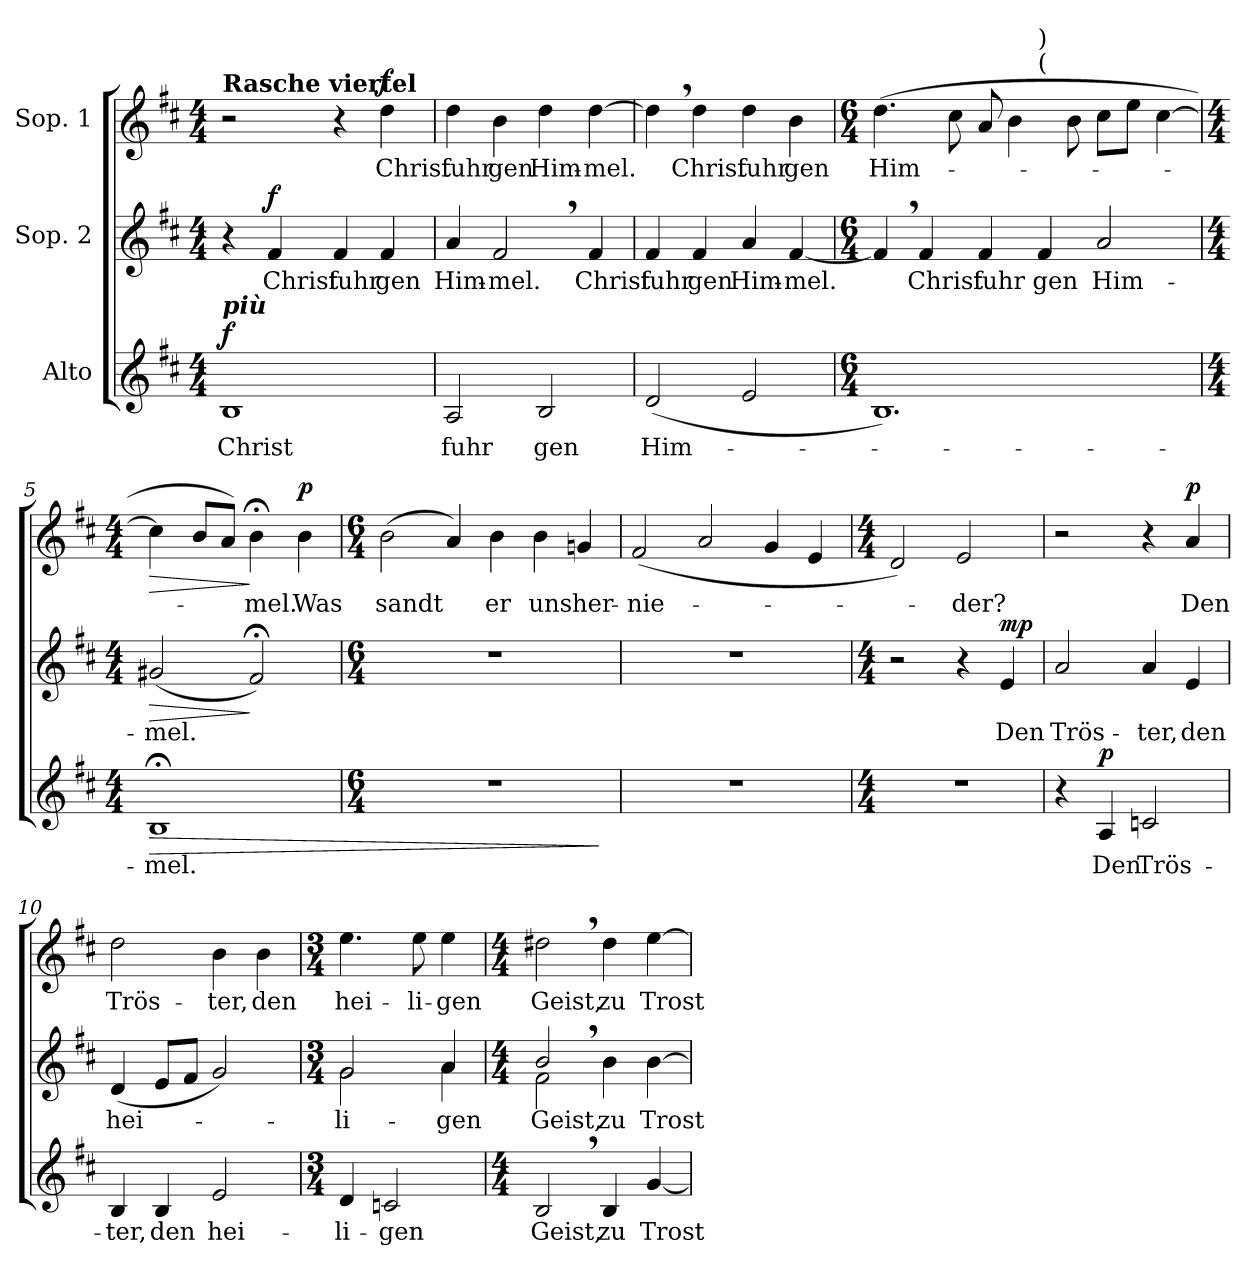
**kern	**text	**dynam	**kern	**text	**dynam	**kern	**text	**dynam
*part3	*part3	*part3	*part2	*part2	*part2	*part1	*part1	*part1
*staff3	*staff3	*staff3	*staff2	*staff2	*staff2	*staff1	*staff1	*staff1
*I"Alto	*	*	*I"Sop. 2	*	*	*I"Sop. 1	*	*
*clefG2	*	*	*clefG2	*	*	*clefG2	*	*
*k[f#c#]	*	*	*k[f#c#]	*	*	*k[f#c#]	*	*
*b:	*	*	*b:	*	*	*b:	*	*
*M4/4	*	*	*M4/4	*	*	*M4/4	*	*
=1	=1	=1	=1	=1	=1	=1	=1	=1
!	!	!	!	!	!	!LO:TX:a:B:t=Rasche viertel	!	!
!LO:TX:a:Bi:t=più	!	!	!	!	!	!	!	!
!	!LO:LY:b	!LO:DY:a	!	!	!	!	!	!
1B	Christ	f	4r	.	.	2r	.	.
!	!	!	!	!LO:LY:b	!LO:DY:a	!	!	!
.	.	.	4f#/	Christ	f	.	.	.
!	!	!	!	!LO:LY:b	!	!	!	!
.	.	.	4f#/	fuhr	.	4r	.	.
!	!	!	!	!LO:LY:b	!	!	!LO:LY:b	!LO:DY:a
.	.	.	4f#/	gen	.	4dd\	Christ	f
=2	=2	=2	=2	=2	=2	=2	=2	=2
!	!LO:LY:b	!	!	!LO:LY:b	!	!	!LO:LY:b	!
2A/	fuhr	.	4a/	Him-	.	4dd\	fuhr	.
!	!	!	!	!LO:LY:b	!	!	!LO:LY:b	!
.	.	.	2f#,>/	-mel.	.	4b\	gen	.
!	!LO:LY:b	!	!	!	!	!	!LO:LY:b	!
2B/	gen	.	.	.	.	4dd\	Him-	.
!	!	!	!	!LO:LY:b	!	!	!LO:LY:b	!
.	.	.	4f#/	Christ	.	[4dd\	-mel.	.
=3	=3	=3	=3	=3	=3	=3	=3	=3
!	!LO:LY:b	!	!	!LO:LY:b	!	!	!	!
(<2d/	Him-	.	4f#/	fuhr	.	4dd,>\]	.	.
!	!	!	!	!LO:LY:b	!	!	!LO:LY:b	!
.	.	.	4f#/	gen	.	4dd\	Christ	.
!	!	!	!	!LO:LY:b	!	!	!LO:LY:b	!
2e/	.	.	4a/	Him-	.	4dd\	fuhr	.
!	!	!	!	!LO:LY:b	!	!	!LO:LY:b	!
.	.	.	[4f#/	-mel.	.	4b\	gen	.
!!LO:LB:g=z
=4	=4	=4	=4	=4	=4	=4	=4	=4
*M6/4	*	*	*M6/4	*	*	*M6/4	*	*
!	!	!	!	!	!	!	!LO:LY:b	!
*	*	*	*	*	*	*^	*	*
1.B)	.	.	4f#,>/]	.	.	(>4.dd\	2.ryy	Him-	.
!	!	!	!	!LO:LY:b	!	!	!	!	!
.	.	.	4f#/	Christ	.	.	.	.	.
.	.	.	.	.	.	8cc#\	.	.	.
!	!	!	!	!LO:LY:b	!	!	!	!	!
.	.	.	4f#/	fuhr	.	8a/	.	.	.
.	.	.	.	.	.	4b\	.	.	.
!	!	!	!	!	!	!	!LO:TX:a:t=(	!	!
!	!	!	!	!	!	!	!LO:TX:a:t=)	!	!
!	!	!	!	!LO:LY:b	!	!	!	!	!
.	.	.	4f#/	gen	.	.	2.ryy	.	.
.	.	.	.	.	.	8b\	.	.	.
!	!	!	!	!LO:LY:b	!	!	!	!	!
.	.	.	2a/	Him-	.	8cc#\L	.	.	.
.	.	.	.	.	.	8ee\J	.	.	.
.	.	.	.	.	.	[4cc#\	.	.	.
*	*	*	*	*	*	*v	*v	*	*
=5	=5	=5	=5	=5	=5	=5	=5	=5
*M4/4	*	*	*M4/4	*	*	*M4/4	*	*
*	*	*	*	*	*	*^	*	*
!	!LO:LY:b	!LO:HP:b	!	!LO:LY:b	!LO:HP:b	!	!	!	!LO:HP:b
*	*	*	*	*	*	*v	*v	*	*
1B;<Z	-mel.	>	(<2g#X/	-mel.	>	4cc#\]	.	>
.	.	.	.	.	.	8b/L	.	.
.	.	.	.	.	.	8a/J)	.	.
!	!	!	!	!	!	!	!LO:LY:b	!
.	.	.	2f#;<Z/)	.	]	4b;<Z\	-mel.	]
!	!	!	!	!	!	!	!LO:LY:b	!LO:DY:a
.	.	.	.	.	.	4b\	Was	p
=6	=6	=6	=6	=6	=6	=6	=6	=6
*M6/4	*	*	*M6/4	*	*	*M6/4	*	*
!	!	!	!	!	!	!	!LO:LY:b	!
1.r	.	.	1.r	.	.	(>2b\	sandt	.
.	.	.	.	.	.	4a/)	.	.
!	!	!	!	!	!	!	!LO:LY:b	!
.	.	.	.	.	.	4b\	er	.
!	!	!	!	!	!	!	!LO:LY:b	!
.	.	.	.	.	.	4b\	uns	.
!	!	!	!	!	!	!	!LO:LY:b	!
.	.	.	.	.	.	4gn/	her-	.
.	.	]	.	.	.	.	.	.
!!LO:LB:g=z
=7	=7	=7	=7	=7	=7	=7	=7	=7
!	!	!	!	!	!	!	!LO:LY:b	!
1.r	.	.	1.r	.	.	(<2f#/	-nie-	.
.	.	.	.	.	.	2a/	.	.
.	.	.	.	.	.	4g/	.	.
.	.	.	.	.	.	4e/	.	.
=8	=8	=8	=8	=8	=8	=8	=8	=8
*M4/4	*	*	*M4/4	*	*	*M4/4	*	*
1r	.	.	2r	.	.	2d/)	.	.
!	!	!	!	!	!	!	!LO:LY:b	!
.	.	.	4r	.	.	2e/	-der?	.
!	!	!	!	!LO:LY:b	!LO:DY:a	!	!	!
.	.	.	4e/	Den	mp	.	.	.
=9	=9	=9	=9	=9	=9	=9	=9	=9
!	!	!	!	!LO:LY:b	!	!	!	!
4r	.	.	2a/	Trös-	.	2r	.	.
!	!LO:LY:b	!LO:DY:a	!	!	!	!	!	!
4A/	Den	p	.	.	.	.	.	.
!	!LO:LY:b	!	!	!LO:LY:b	!	!	!	!
2cn/	Trös-	.	4a/	-ter,	.	4r	.	.
!	!	!	!	!LO:LY:b	!	!	!LO:LY:b	!LO:DY:a
.	.	.	4e/	den	.	4a/	Den	p
=10	=10	=10	=10	=10	=10	=10	=10	=10
!	!LO:LY:b	!	!	!LO:LY:b	!	!	!LO:LY:b	!
4B/	-ter,	.	(<4d/	hei-	.	2dd\	Trös-	.
!	!LO:LY:b	!	!	!	!	!	!	!
4B/	den	.	8e/L	.	.	.	.	.
.	.	.	8f#/J	.	.	.	.	.
!	!LO:LY:b	!	!	!	!	!	!LO:LY:b	!
2e/	hei-	.	2g/)	.	.	4b\	-ter,	.
!	!	!	!	!	!	!	!LO:LY:b	!
.	.	.	.	.	.	4b\	den	.
=11	=11	=11	=11	=11	=11	=11	=11	=11
*M3/4	*	*	*M3/4	*	*	*M3/4	*	*
!	!LO:LY:b	!	!	!LO:LY:b	!	!	!LO:LY:b	!
*	*	*	*^	*	*	*	*	*
4d/	-li-	.	2g/	2g\	-li-	.	4.ee\	hei-	.
!	!LO:LY:b	!	!	!	!	!	!	!	!
2cn/	-gen	.	.	.	.	.	.	.	.
!	!	!	!	!	!	!	!	!LO:LY:b	!
.	.	.	.	.	.	.	8ee\	-li-	.
!	!	!	!	!	!LO:LY:b	!	!	!LO:LY:b	!
.	.	.	4a/	4a\	-gen	.	4ee\	-gen	.
!!LO:PB:g=z
=12	=12	=12	=12	=12	=12	=12	=12	=12	=12
*M4/4	*	*	*M4/4	*	*	*	*M4/4	*	*
!	!LO:LY:b	!	!	!	!LO:LY:b	!	!	!LO:LY:b	!
2B,>/	Geist,	.	2b,>/	2f#\	Geist,	.	2dd#X,>\	Geist,	.
!	!LO:LY:b	!	!	!	!LO:LY:b	!	!	!LO:LY:b	!
4B/	zu	.	4b\	2ryy	zu	.	4dd#\	zu	.
!	!LO:LY:b	!	!	!	!LO:LY:b	!	!	!LO:LY:b	!
[4g/	Trost	.	[>4b\	.	Trost	.	[4ee\	Trost	.
*	*	*	*v	*v	*	*	*	*	*
=	=	=	=	=	=	=	=	=
*-	*-	*-	*-	*-	*-	*-	*-	*-
